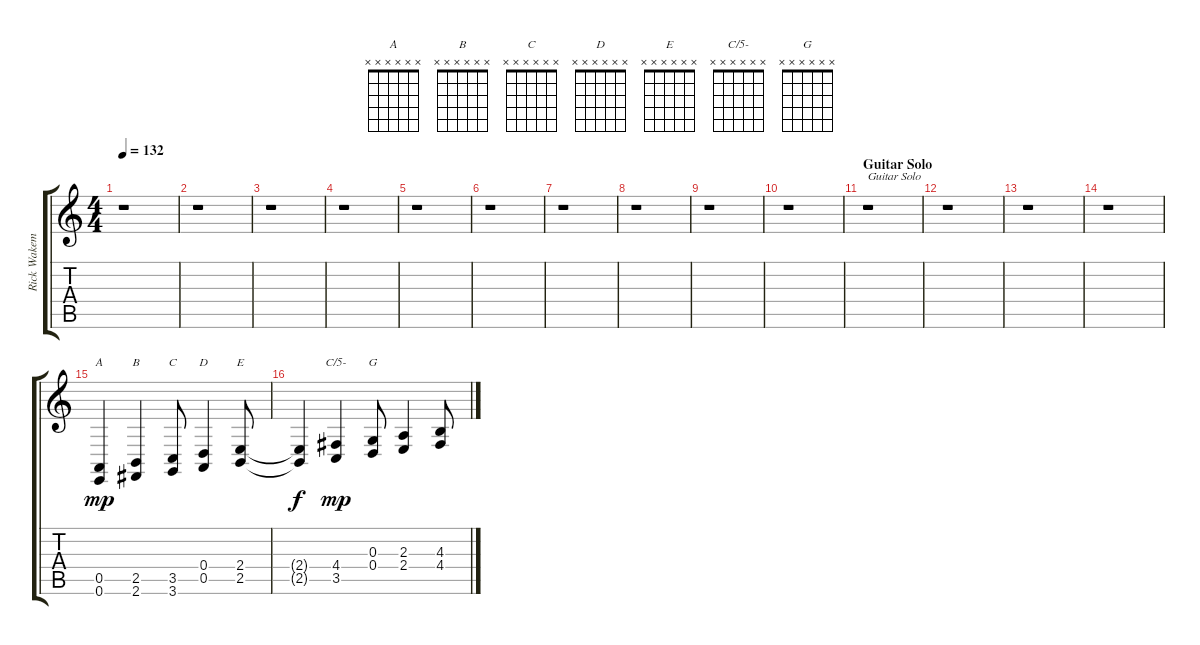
\track ("Rick Wakeman 2" "Rick Wakem") {instrument acousticgrandpiano}
\staff {score tabs}
\tuning (E4 B3 G3 D3 A2 E2) {hide}
\chord ("A" x x x x x x)
\chord ("B" x x x x x x)
\chord ("C" x x x x x x)
\chord ("D" x x x x x x)
\chord ("E" x x x x x x)
\chord ("C/5-" x x x x x x)
\chord ("G" x x x x x x)
\ts (4 4)
\tempo 132
\clef g2
\ks c
r.1{dy f} |
r.1 |
r.1 |
r.1 |
r.1 |
r.1 |
r.1 |
r.1 |
r.1 |
r.1 |
\section ("" "Guitar Solo")
r.1{txt "Guitar Solo"} |
r.1 |
r.1 |
r.1 |
(0.5 0.6).4{ch "A" dy mp} (2.5 2.6).4{ch "B"} (3.5 3.6).8{ch "C"} (0.4 0.5).4{ch "D"} (2.4 2.5).8{ch "E"} |
(2.4{t} 2.5{t}).4{dy f} (4.4 3.5).4{ch "C/5-" dy mp} (0.3 0.4).8{ch "G"} (2.3 2.4).4 (4.3 4.4).8
